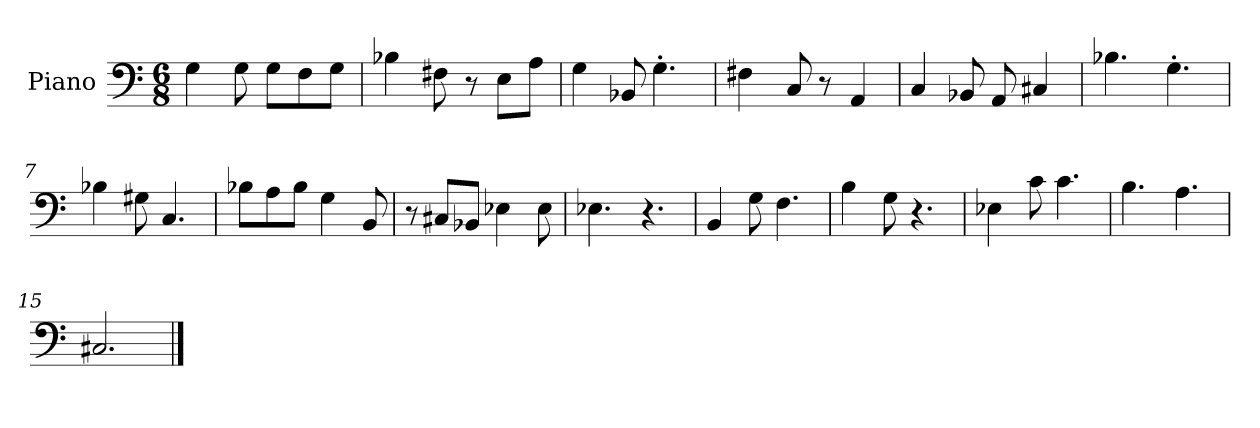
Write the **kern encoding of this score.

**kern
*part1
*staff1
*I"Piano
*I'Pno.
*clefF4
*k[]
*M6/8
*MM120
=1
4G\
8G\
8G\L
8F\
8G\J
=2
4B-X\
8F#X\
8r
8E\L
8A\J
=3
4G\
8BB-X/
4.G'\
=4
4F#X\
8C/
8r
4AA/
=5
4C/
8BB-X/
8AA/
4C#X/
=6
4.B-X\
4.G'\
=7
4B-X\
8G#X\
4.C/
=8
8B-X\L
8A\
8B-\J
4G\
8BB/
!!LO:LB:g=z
=9
8r
8C#X/L
8BB-X/J
4E-X\
8E-\
=10
4.E-X\
4.r
=11
4BB/
8G\
4.F\
=12
4B\
8G\
4.r
=13
4E-X\
8c\
4.c\
=14
4.B\
4.A\
=15
2.C#X/
==
*-
